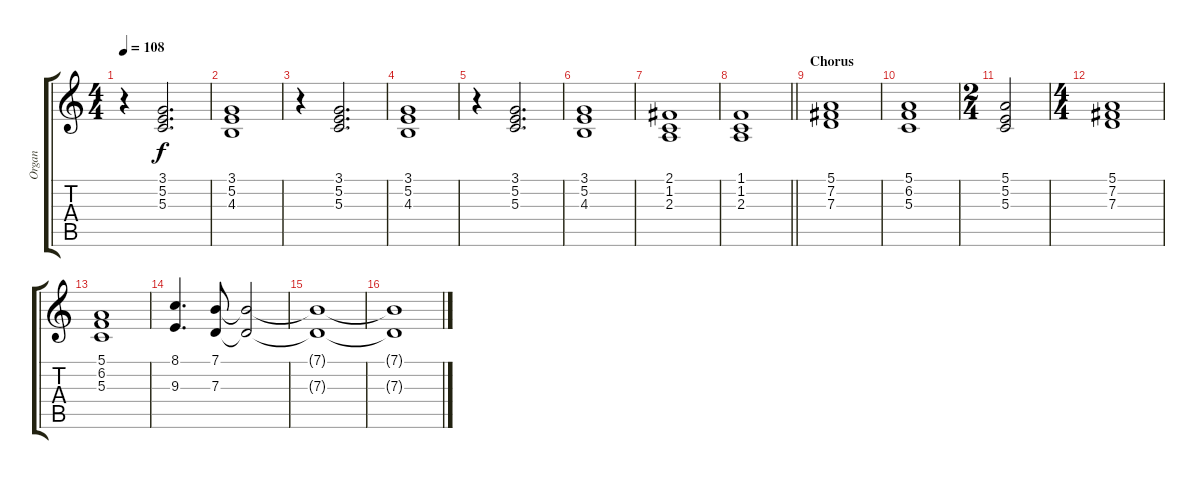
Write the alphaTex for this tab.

\track ("Organ" "Organ") {instrument drawbarorgan}
\staff {score tabs}
\tuning (E4 B3 G3 D3 A2 E2) {hide}
\ts (4 4)
\tempo 108
\clef g2
\ks c
r.4{dy f} (3.1 5.2 5.3).2{d} |
(3.1 5.2 4.3).1 |
r.4 (3.1 5.2 5.3).2{d} |
(3.1 5.2 4.3).1 |
r.4 (3.1 5.2 5.3).2{d} |
(3.1 5.2 4.3).1 |
(2.1 1.2 2.3).1 |
\barLineRight lightlight
(1.1 1.2 2.3).1 |
\section ("" "Chorus")
(5.1 7.2 7.3).1 |
(5.1 6.2 5.3).1 |
\ts (2 4)
(5.1 5.2 5.3).2 |
\ts (4 4)
(5.1 7.2 7.3).1 |
(5.1 6.2 5.3).1 |
(8.1 9.3).4{d} (7.1 7.3).8 (7.1{t} 7.3{t}).2 |
(7.1{t} 7.3{t}).1 |
(7.1{t} 7.3{t}).1
